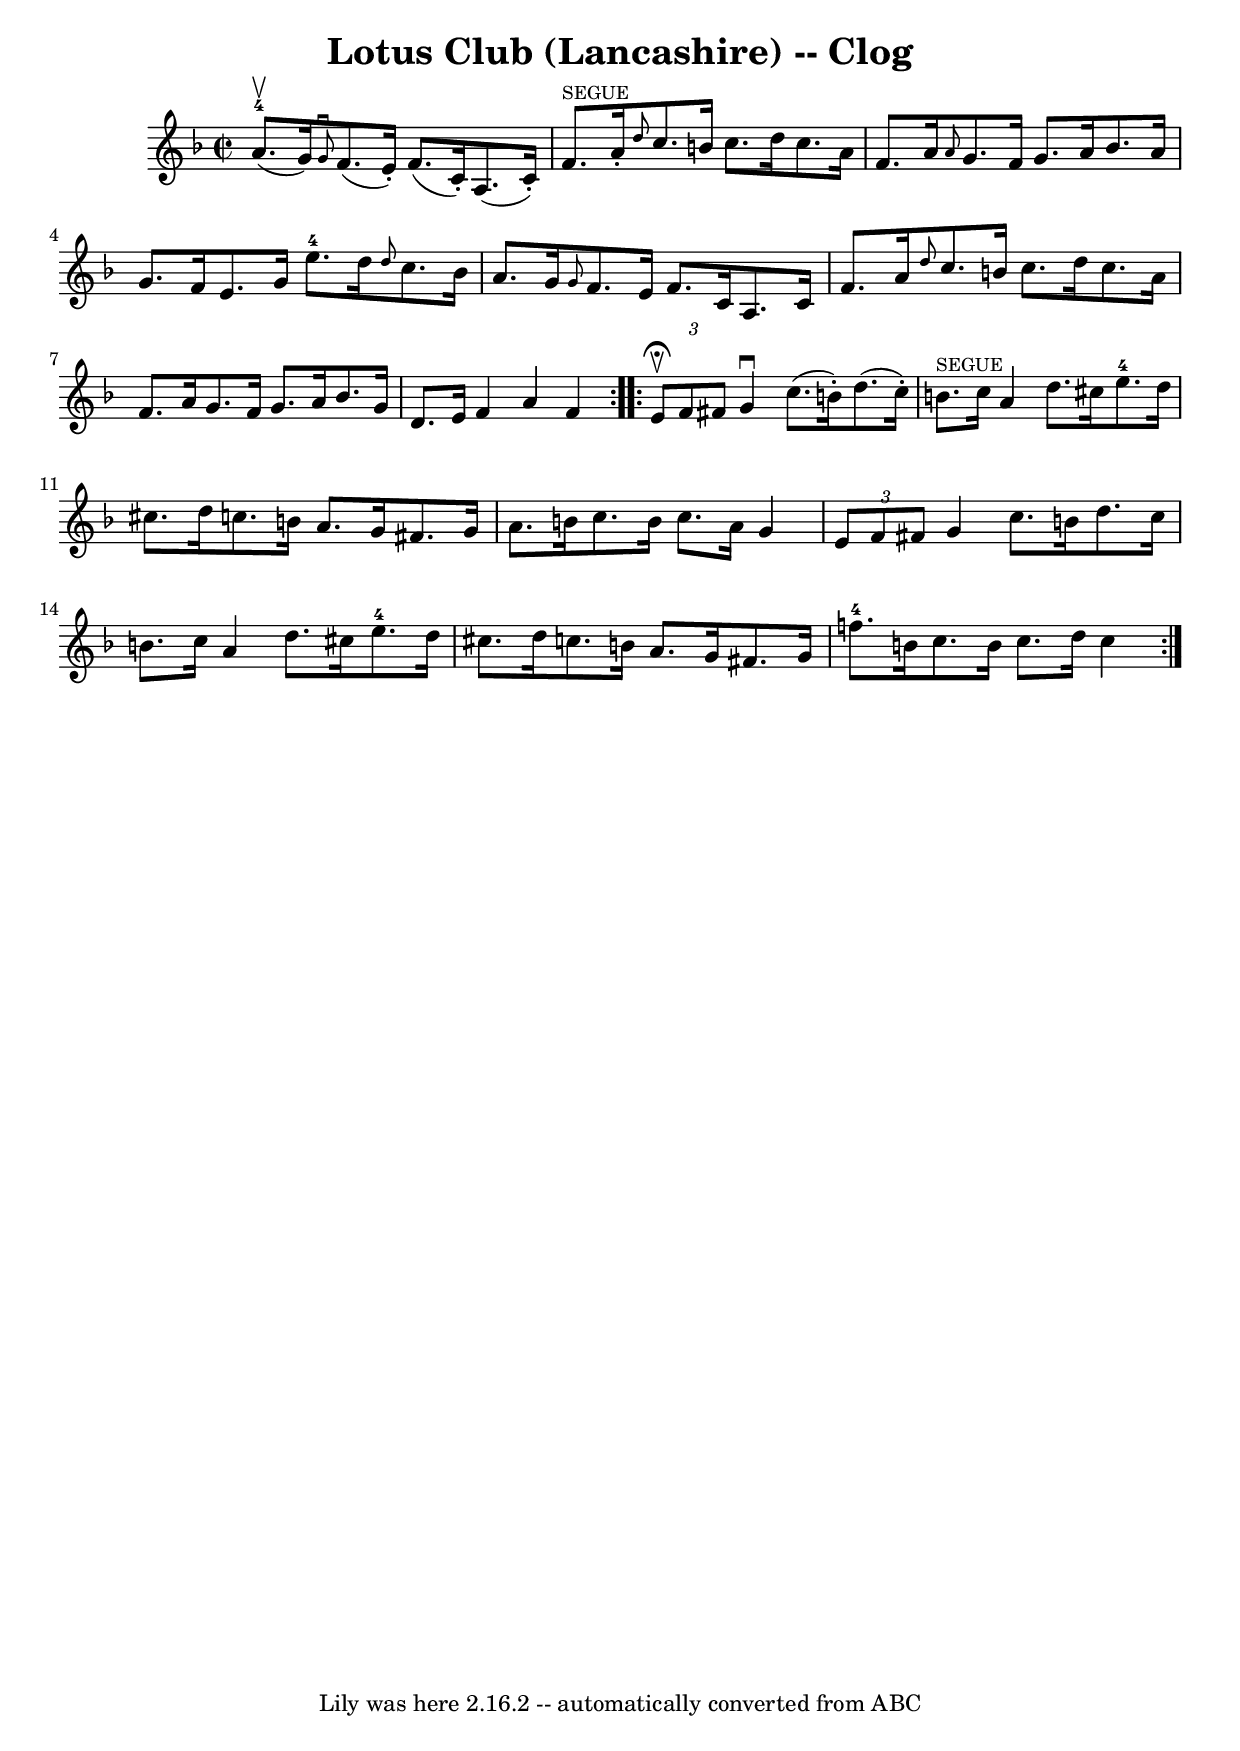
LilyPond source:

\version "2.16.2"
\include "Mammoth.ily"
\header {
	%% book = "Ryan's Mammoth Collection"
	crossRefNumber = "1"
	footnotes = "\\\\158 938"
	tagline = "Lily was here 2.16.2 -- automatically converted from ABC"
	title = "Lotus Club (Lancashire) -- Clog"
}
voicedefault =  {


\repeat volta 2 {
\override Staff.TimeSignature #'style = #'C
 \time 2/2 
\key f \major a'8.-4^\upbow(g'16) |
     
\grace { g'8^\downbow } f'8. (e'16 -.) f'8. (c'16 -.) a8. (
 c'16 -.) f'8.^\segue a'16 -.   |
 \grace { d''8  } c''8.   
 b'16 c''8. d''16 c''8. a'16 f'8. a'16    |
     
\grace { a'8  } g'8. f'16 g'8. a'16 bes'8. a'16 g'8.    
f'16    |
 e'8. g'16 e''8.-4 d''16  \grace { d''8  }   
c''8. bes'16 a'8. g'16    |
     \grace { g'8  } f'8.    
e'16 f'8. c'16 a8. c'16 f'8. a'16    |
 \grace {    
d''8  } c''8. b'16 c''8. d''16 c''8. a'16 f'8. a'16    
|
 g'8. f'16 g'8. a'16 bes'8. g'16 d'8. e'16    
|
 f'4 a'4 f'4    }     \repeat volta 2 {   \times 2/3 { e'8 
^\fermata^\upbow f'8 fis'8  } |
 g'4^\downbow c''8. (b'16 
-.) d''8. (c''16 -.) b'8.^\segue c''16    |
 a'4    
d''8. cis''16 e''8.-4 d''16 cis''8. d''16    |
     
c''!8. b'16 a'8. g'16 fis'8. g'16 a'8. b'16    |
   
c''8. b'16 c''8. a'16 g'4    \times 2/3 { e'8 f'8 fis'8  }  
 |
 g'4 c''8. b'16 d''8. c''16 b'8. c''16    
|
 a'4 d''8. cis''16 e''8.-4 d''16 cis''8. d''16  
  |
 c''!8. b'16 a'8. g'16 fis'8. g'16 f''!8.-4  
 b'16    |
 c''8. b'16 c''8. d''16 c''4      }   
}

\score{
    <<

	\context Staff="default"
	{
	    \voicedefault 
	}

    >>
	\layout {
	}
	\midi {}
}
